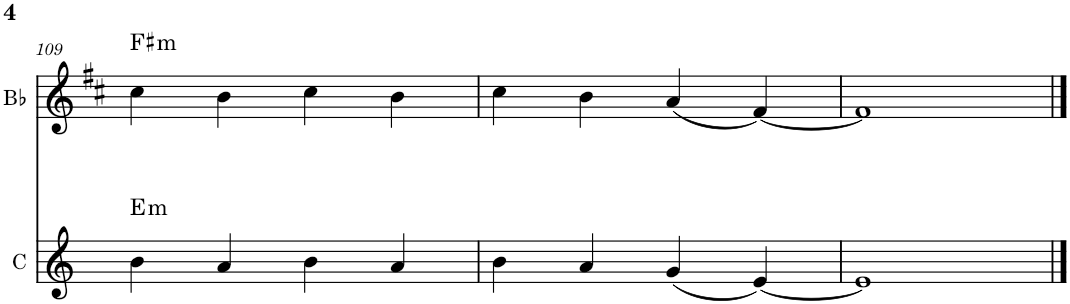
**kern	**harte	**kern	**harte
*part2	*part2	*part1	*part1
*staff2	*	*staff1	*
*I"Voice C	*	*I"Voice Bb	*
*I'C	*	*I'Bb	*
!!LO:PB:g=z
*clefG2	*	*clefG2	*
*	*	*Trd1c2	*
*k[]	*	*k[f#c#]	*
=109	=109	=109	=109
!	!LO:H:kt=m	!	!LO:H:kt=m
4b\	E:min	4cc#\	F#:min
4a/	.	4b\	.
4b\	.	4cc#\	.
4a/	.	4b\	.
=110	=110	=110	=110
4b\	.	4cc#\	.
4a/	.	4b\	.
(4g/	.	(4a/	.
[4e/)	.	[4f#/)	.
=111	=111	=111	=111
1e]	.	1f#]	.
==	==	==	==
*-	*-	*-	*-
